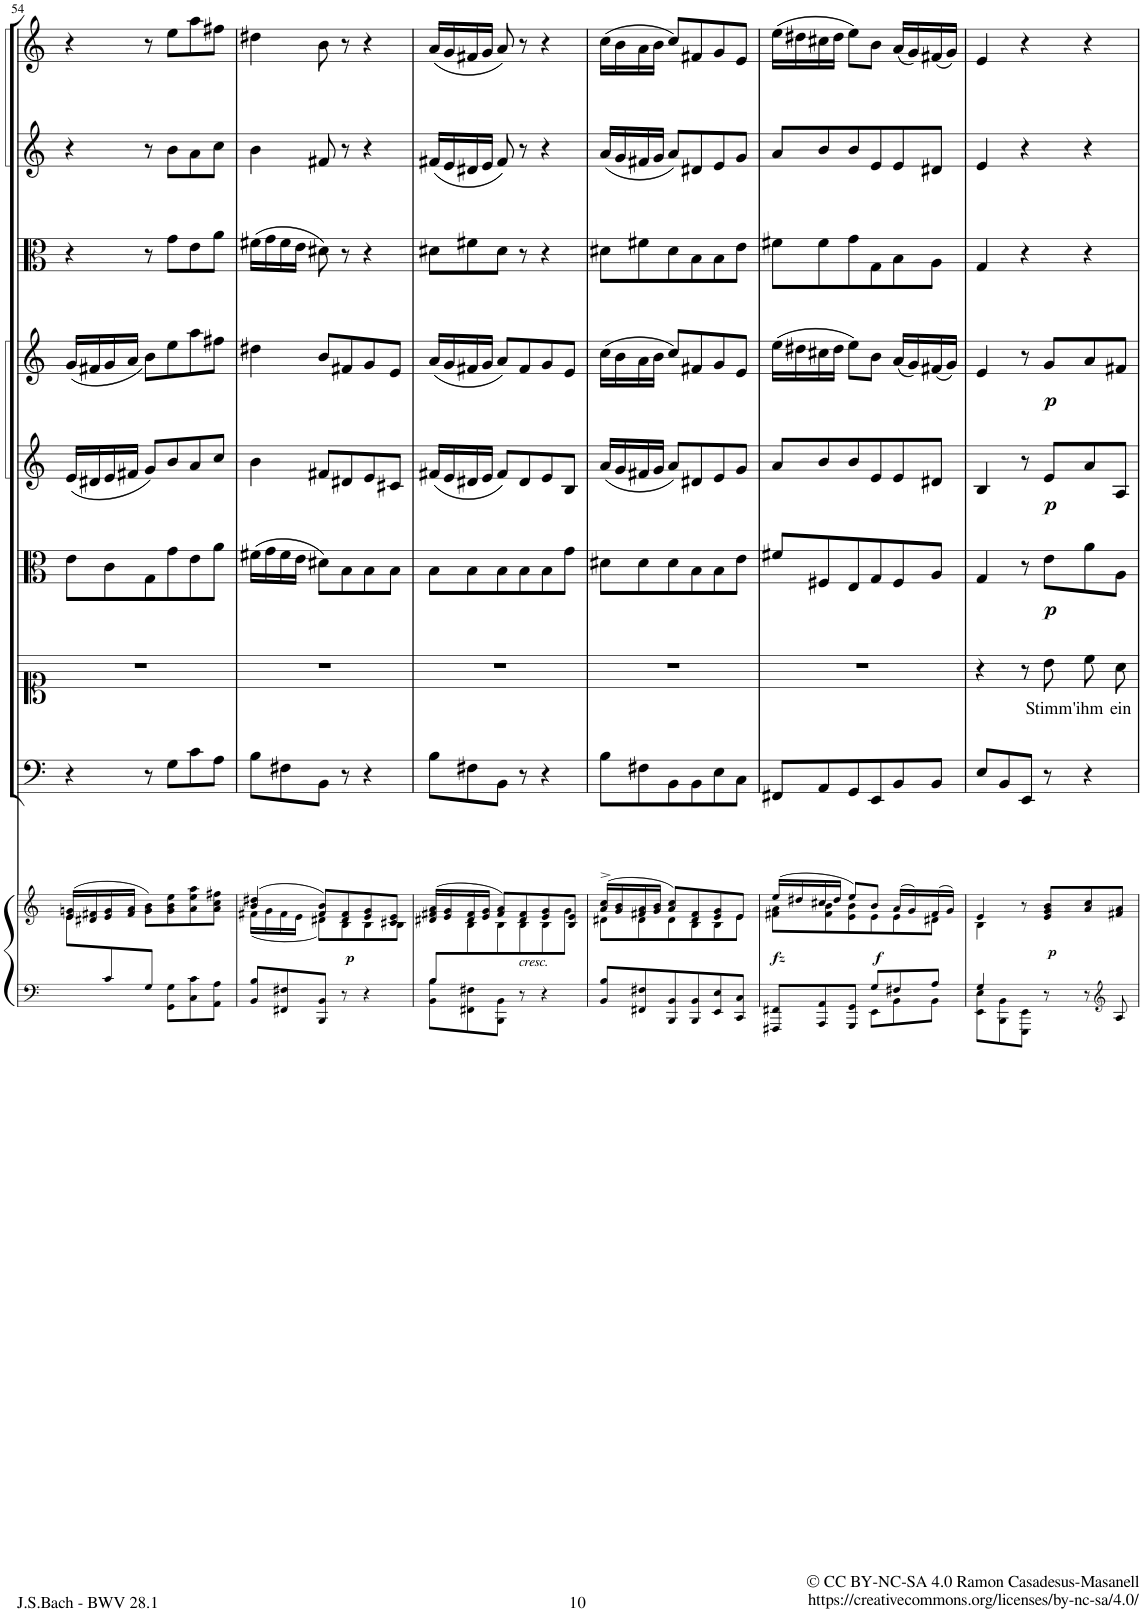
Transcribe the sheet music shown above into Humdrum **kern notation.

**kern	**kern	**dynam	**kern	**kern	**text	**kern	**dynam	**kern	**dynam	**kern	**dynam	**kern	**kern	**kern
*part9	*part9	*part9	*part8	*part7	*part7	*part6	*part6	*part5	*part5	*part4	*part4	*part3	*part2	*part1
*staff10	*staff9	*staff9/10	*staff8	*staff7	*staff7	*staff6	*staff6	*staff5	*staff5	*staff4	*staff4	*staff3	*staff2	*staff1
*I"Grand Piano	*	*	*I"Continuo	*I"Soprano	*	*I"Viola	*	*I"Violino II	*	*I"Violino I	*	*I"Teile	*I"Oboe II	*I"Oboe I
*I'Pno	*	*	*	*	*	*	*	*	*	*	*	*	*I'Ob	*I'Ob
!!LO:PB:g=z
*clefF4	*clefG2	*	*clefF4	*clefC1	*	*clefC3	*	*clefG2	*	*clefG2	*	*clefC3	*clefG2	*clefG2
*k[]	*k[]	*	*k[]	*k[]	*	*k[]	*	*k[]	*	*k[]	*	*k[]	*k[]	*k[]
*M3/4	*M3/4	*	*M3/4	*M3/4	*	*M3/4	*	*M3/4	*	*M3/4	*	*M3/4	*M3/4	*M3/4
=54	=54	=54	=54	=54	=54	=54	=54	=54	=54	=54	=54	=54	=54	=54
*	*^	*	*	*	*	*	*	*	*	*	*	*	*	*
8ryy	(16e/ 16gn/LL	8e\L	.	4r	2.r	.	8e\L	.	(<16e/LL	.	(<16g/LL	.	4r	4r	4r
.	16d#X/ 16f#X/	.	.	.	.	.	.	.	16d#X/	.	16f#X/	.	.	.	.
8c/	16e/ 16g/	2ryy	.	.	.	.	8c\	.	16e/	.	16g/	.	.	.	.
.	16f#/ 16a/JJ	.	.	.	.	.	.	.	16f#X/JJ	.	16a/JJ	.	.	.	.
8G/J	8g\ 8b\L)	.	.	8r	.	.	8G\	.	8g/L)	.	8b\L)	.	8r	8r	8r
8GG\ 8G\L	8g\ 8b\ 8ee\	.	.	8G\L	.	.	8g\	.	8b/	.	8ee\	.	8g\L	8b\L	8ee\L
8C\ 8c\	8a\ 8ee\ 8aa\	.	.	8c\	.	.	8e\	.	8a/	.	8aa\	.	8e\	8a\	8aa\
8AA\ 8A\J	8a\ 8cc\ 8ff#X\J	8ryy	.	8A\J	.	.	8a\J	.	8cc/J	.	8ff#X\J	.	8a\J	8cc\J	8ff#X\J
=55	=55	=55	=55	=55	=55	=55	=55	=55	=55	=55	=55	=55	=55	=55	=55
8BB/ 8B/L	(4b/ 4dd#X/	(16f#X\LL	.	8B\L	2.r	.	(>16f#X\LL	.	4b\	.	4dd#X\	.	(>16f#X\LL	4b\	4dd#X\
.	.	16g\	.	.	.	.	16g\	.	.	.	.	.	16g\	.	.
8FF#X/ 8F#X/	.	16f#\	.	8F#X\	.	.	16f#\	.	.	.	.	.	16f#\	.	.
.	.	16e\JJ	.	.	.	.	16e\JJ	.	.	.	.	.	16e\JJ	.	.
8BBB/ 8BB/J	8f#/ 8b/L)	8d#X\L)	.	8BB\J	.	.	8d#X\L)	.	8f#X/L	.	8b/L	.	8d#X\)	8f#X/	8b\
!	!	!	!LO:DY:b	!	!	!	!	!	!	!	!	!	!	!	!
8r	8d#/ 8f#/	8B\	p	8r	.	.	8B\	.	8d#X/	.	8f#X/	.	8r	8r	8r
4r	8e/ 8g/	8B\	.	4r	.	.	8B\	.	8e/	.	8g/	.	4r	4r	4r
.	8c#X/ 8e/J	8B\J	.	.	.	.	8B\J	.	8c#X/J	.	8e/J	.	.	.	.
=56	=56	=56	=56	=56	=56	=56	=56	=56	=56	=56	=56	=56	=56	=56	=56
*^	*	*	*	*	*	*	*	*	*	*	*	*	*	*	*
8B/L	8BB\ 8B\L	(16d#X/ 16f#X/ 16a/LL	8ryy	.	8B\L	2.r	.	8B\L	.	(<16f#X/LL	.	(<16a/LL	.	8d#X\L	(<16f#X/LL	(<16a/LL
.	.	16e/ 16g/	.	.	.	.	.	.	.	16e/	.	16g/	.	.	16e/	16g/
2ryy	8FF#X\ 8F#X\	16d#/ 16f#/	8B\	.	8F#X\	.	.	8B\	.	16d#X/	.	16f#X/	.	8f#X\	16d#X/	16f#X/
.	.	16e/ 16g/JJ	.	.	.	.	.	.	.	16e/JJ	.	16g/JJ	.	.	16e/JJ	16g/JJ
.	8BBB\ 8BB\J	8f#/ 8a/L)	8B\	.	8BB\J	.	.	8B\	.	8f#/L)	.	8a/L)	.	8d#\J	8f#/)	8a/)
!	!	!LO:TX:b:i:t=cresc.	!	!	!	!	!	!	!	!	!	!	!	!	!	!
.	8r	8d#/ 8f#/	8B\	.	8r	.	.	8B\	.	8d#/	.	8f#/	.	8r	8r	8r
.	4r	8e/ 8g/	8B\	.	4r	.	.	8B\	.	8e/	.	8g/	.	4r	4r	4r
8ryy	.	8B/ 8e/J	8g\J	.	.	.	.	8g\J	.	8B/J	.	8e/J	.	.	.	.
*v	*v	*	*	*	*	*	*	*	*	*	*	*	*	*	*	*
=57	=57	=57	=57	=57	=57	=57	=57	=57	=57	=57	=57	=57	=57	=57	=57
8BB/ 8B/L	(16a/^ 16cc/^LL	8d#X\L	.	8B\L	2.r	.	8d#X\L	.	(<16a/LL	.	(>16cc\LL	.	8d#X\L	(<16a/LL	(>16cc\LL
.	16g/ 16b/	.	.	.	.	.	.	.	16g/	.	16b\	.	.	16g/	16b\
8FF#X/ 8F#X/	16f#X/ 16a/	8d#\	.	8F#X\	.	.	8d#\	.	16f#X/	.	16a\	.	8f#X\	16f#X/	16a\
.	16g/ 16b/JJ	.	.	.	.	.	.	.	16g/JJ	.	16b\JJ	.	.	16g/JJ	16b\JJ
8BBB/ 8BB/	8a/ 8cc/L)	8d#\	.	8BB\	.	.	8d#\	.	8a/L)	.	8cc/L)	.	8d#\	8a/L)	8cc/L)
8BBB/ 8BB/	8d#/ 8f#/	8B\	.	8BB\	.	.	8B\	.	8d#X/	.	8f#X/	.	8B\	8d#X/	8f#X/
8EE/ 8E/	8e/ 8g/	8B\	.	8E\	.	.	8B\	.	8e/	.	8g/	.	8B\	8e/	8g/
8CC/ 8C/J	8e/J	8e\J	.	8C\J	.	.	8e\J	.	8g/J	.	8e/J	.	8e\J	8g/J	8e/J
=58	=58	=58	=58	=58	=58	=58	=58	=58	=58	=58	=58	=58	=58	=58	=58
*^	*	*	*	*	*	*	*	*	*	*	*	*	*	*	*
!	!	!	!	!LO:DY:b	!	!	!	!	!	!	!	!	!	!	!	!
8FFF#X/ 8FF#X/L	4.ryy	(16ee/LL	8f#X\ 8a\L	fz	8FF#X/L	2.r	.	8f#X/L	.	8a/L	.	(>16ee\LL	.	8f#X\L	8a/L	(>16ee\LL
.	.	16dd#X/	.	.	.	.	.	.	.	.	.	16dd#X\	.	.	.	16dd#X\
8AAA/ 8AA/	.	16cc#X/	8f#\ 8b\	.	8AA/	.	.	8F#X/	.	8b/	.	16cc#X\	.	8f#\	8b/	16cc#X\
.	.	16dd#/JJ	.	.	.	.	.	.	.	.	.	16dd#\JJ	.	.	.	16dd#\JJ
8GGG/ 8GG/J	.	8ee/L)	8e\ 8b\	.	8GG/	.	.	8E/	.	8b/	.	8ee\L)	.	8g\	8b/	8ee\L)
!	!	!	!	!LO:DY:b	!	!	!	!	!	!	!	!	!	!	!	!
8G/L	8EE\L	8b/J	8e\	f	8EE/	.	.	8G/	.	8e/	.	8b\J	.	8G\	8e/	8b\J
8F#X/	8BB\	(16a/LL	8e\	.	8BB/	.	.	8F#/	.	8e/	.	(<16a/LL	.	8B\	8e/	(<16a/LL
.	.	16g/)	.	.	.	.	.	.	.	.	.	16g/)	.	.	.	16g/)
8A/J	8BB\J	(16f#/	8d#X\J	.	8BB/J	.	.	8A/J	.	8d#X/J	.	(<16f#X/	.	8A\J	8d#X/J	(<16f#X/
.	.	16g/JJ)	.	.	.	.	.	.	.	.	.	16g/JJ)	.	.	.	16g/JJ)
=59	=59	=59	=59	=59	=59	=59	=59	=59	=59	=59	=59	=59	=59	=59	=59	=59
4G/	8EE\ 8E\L	4e/	4B\	.	8E/L	4r	.	4G/	.	4B/	.	4e/	.	4G/	4e/	4e/
.	8BBB\ 8BB\	.	.	.	8BB/	.	.	.	.	.	.	.	.	.	.	.
8ryy	8EEE\ 8EE\J	8r	8ryy	.	8EE/J	8r	.	8r	.	8r	.	8r	.	4r	4r	4r
!	!	!	!	!LO:DY:b	!	!	!LO:LY:b	!	!LO:DY:b	!	!LO:DY:b	!	!LO:DY:b	!	!	!
8r	8ryy	8e/ 8g/ 8b/L	4.ryy	p	8r	8b\	Stimm'	8e\L	p	8e/L	p	8g/L	p	.	.	.
!	!	!	!	!	!	!	!LO:LY:b	!	!	!	!	!	!	!	!	!
8r	8ryy	8a/ 8cc/	.	.	4r	8cc\L	ihm	8a\	.	8a/	.	8a/	.	4r	4r	4r
*clefG2	*	*	*	*	*	*	*	*	*	*	*	*	*	*	*	*
!	!	!	!	!	!	!	!LO:LY:b	!	!	!	!	!	!	!	!	!
8A/	8ryy	8f#X/ 8a/J	.	.	.	8a\J	ein	8A\J	.	8A/J	.	8f#X/J	.	.	.	.
*v	*v	*	*	*	*	*	*	*	*	*	*	*	*	*	*	*
*	*v	*v	*	*	*	*	*	*	*	*	*	*	*	*	*
=	=	=	=	=	=	=	=	=	=	=	=	=	=	=
*-	*-	*-	*-	*-	*-	*-	*-	*-	*-	*-	*-	*-	*-	*-
